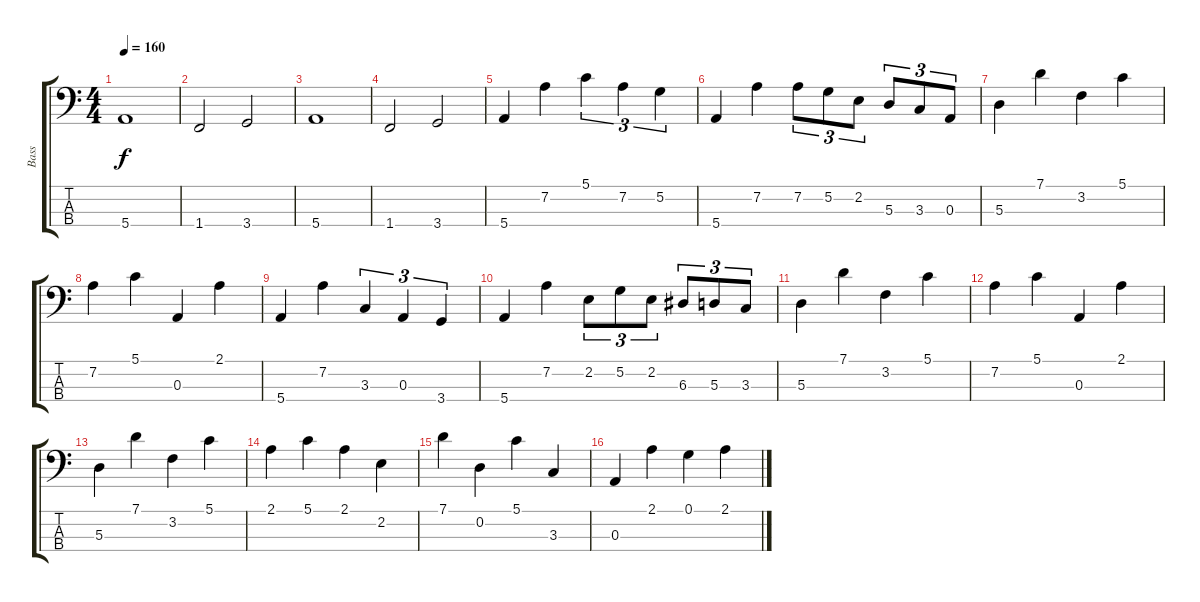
\track ("Bass" "Bass") {instrument electricbasspick}
\staff {score tabs}
\tuning (G2 D2 A1 E1) {hide}
\ts (4 4)
\tempo 160
\clef f4
\ks c
5.4.1{dy f instrument electricbasspick} |
1.4.2 3.4.2 |
5.4.1 |
1.4.2 3.4.2 |
5.4.4 7.2.4 5.1.4{tu (3 2)} 7.2.4{tu (3 2)} 5.2.4{tu (3 2)} |
5.4.4 7.2.4 7.2.8{tu (3 2)} 5.2.8{tu (3 2)} 2.2.8{tu (3 2)} 5.3.8{tu (3 2)} 3.3.8{tu (3 2)} 0.3.8{tu (3 2)} |
5.3.4 7.1.4 3.2.4 5.1.4 |
7.2.4 5.1.4 0.3.4 2.1.4 |
5.4.4 7.2.4 3.3.4{tu (3 2)} 0.3.4{tu (3 2)} 3.4.4{tu (3 2)} |
5.4.4 7.2.4 2.2.8{tu (3 2)} 5.2.8{tu (3 2)} 2.2.8{tu (3 2)} 6.3.8{tu (3 2)} 5.3.8{tu (3 2)} 3.3.8{tu (3 2)} |
5.3.4 7.1.4 3.2.4 5.1.4 |
7.2.4 5.1.4 0.3.4 2.1.4 |
5.3.4 7.1.4 3.2.4 5.1.4 |
2.1.4 5.1.4 2.1.4 2.2.4 |
7.1.4 0.2.4 5.1.4 3.3.4 |
0.3.4 2.1.4 0.1.4 2.1.4
